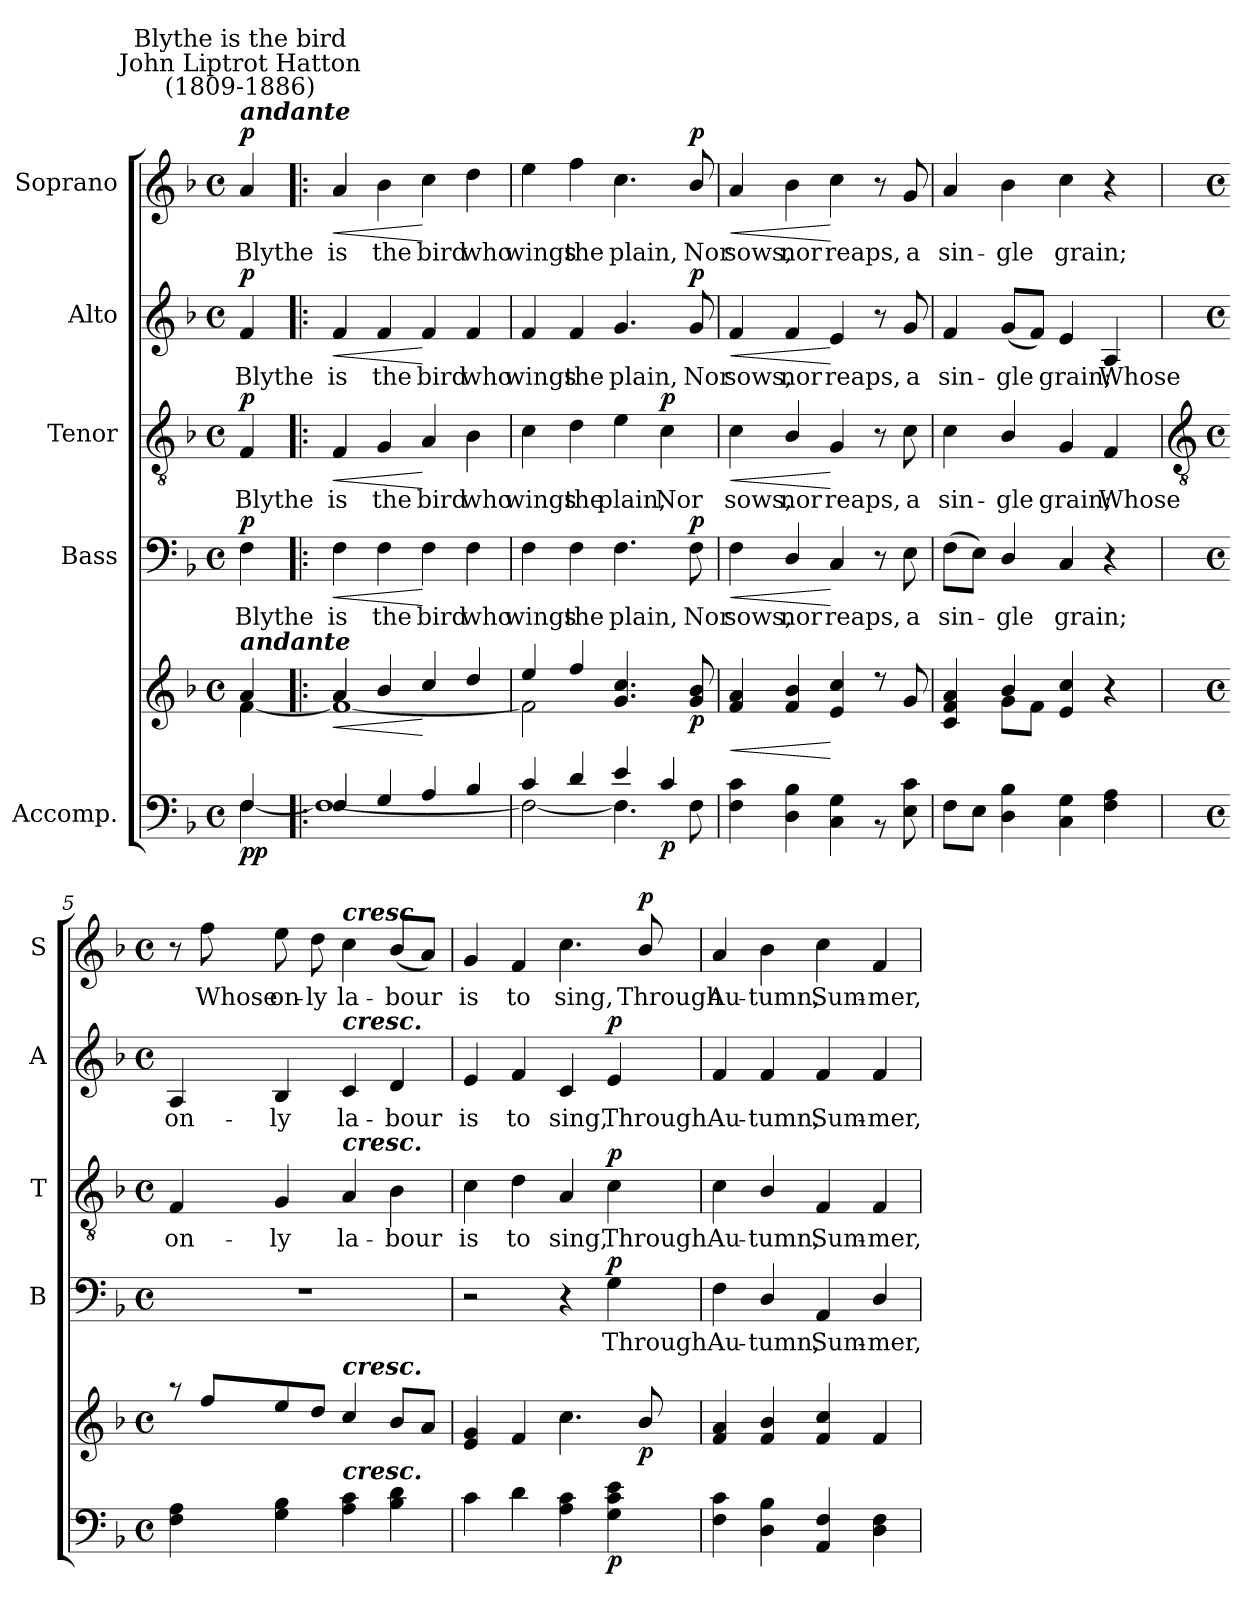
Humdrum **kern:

**kern	**kern	**dynam	**kern	**text	**dynam	**kern	**text	**dynam	**kern	**text	**dynam	**kern	**text	**dynam
*part5	*part5	*part5	*part4	*part4	*part4	*part3	*part3	*part3	*part2	*part2	*part2	*part1	*part1	*part1
*staff6	*staff5	*staff5/6	*staff4	*staff4	*staff4	*staff3	*staff3	*staff3	*staff2	*staff2	*staff2	*staff1	*staff1	*staff1
*I"Accomp.	*	*	*I"Bass	*	*	*I"Tenor	*	*	*I"Alto	*	*	*I"Soprano	*	*
*	*	*	*I'B	*	*	*I'T	*	*	*I'A	*	*	*I'S	*	*
*clefF4	*clefG2	*	*clefF4	*	*	*clefGv2	*	*	*clefG2	*	*	*clefG2	*	*
*k[b-]	*k[b-]	*	*k[b-]	*	*	*k[b-]	*	*	*k[b-]	*	*	*k[b-]	*	*
*F:	*F:	*	*F:	*	*	*F:	*	*	*F:	*	*	*F:	*	*
*M4/4	*M4/4	*	*M4/4	*	*	*M4/4	*	*	*M4/4	*	*	*M4/4	*	*
*met(c)	*met(c)	*	*met(c)	*	*	*met(c)	*	*	*met(c)	*	*	*met(c)	*	*
*MM104	*MM104	*	*MM104	*	*	*MM104	*	*	*MM104	*	*	*MM104	*	*
=	=	=	=	=	=	=	=	=	=	=	=	=	=	=
*^	*^	*	*	*	*	*	*	*	*	*	*	*	*	*
!	!	!	!	!	!	!	!	!	!	!	!	!	!	!LO:TX:a:Bi:t=andante	!	!
!	!	!	!	!	!	!	!	!	!	!	!	!	!	!LO:TX:a:cj:t=John Liptrot Hatton\n(1809-1886)	!	!
!	!	!	!	!	!	!	!	!	!	!	!	!	!	!LO:TX:a:cj:t=Blythe is the bird	!	!
!	!	!LO:TX:a:Bi:t=andante	!	!	!	!	!	!	!	!	!	!	!	!	!	!
!	!	!	!	!LO:DY:b=2	!	!LO:LY:b	!	!	!LO:LY:b	!	!	!LO:LY:b	!	!	!LO:LY:b	!
!	!	!	!	!LO:DY:n=1:b	!	!	!LO:DY:b	!	!	!LO:DY:b	!	!	!LO:DY:b	!	!	!LO:DY:b
4F/	[4F\	4a/	[4f\	p p	4F	Blythe	p	4F	Blythe	p	4f	Blythe	p	4a	Blythe	p
=1!|:	=1!|:	=1!|:	=1!|:	=1!|:	=1!|:	=1!|:	=1!|:	=1!|:	=1!|:	=1!|:	=1!|:	=1!|:	=1!|:	=1!|:	=1!|:	=1!|:
!	!	!	!	!LO:HP:b	!	!LO:LY:b	!LO:HP:b	!	!LO:LY:b	!LO:HP:b	!	!LO:LY:b	!LO:HP:b	!	!LO:LY:b	!LO:HP:b
4F/	1F\_	4a/	1f\_	<	4F	is	<	4F	is	<	4f	is	<	4a	is	<
!	!	!	!	!	!	!LO:LY:b	!	!	!LO:LY:b	!	!	!LO:LY:b	!	!	!LO:LY:b	!
4G/	.	4b-/	.	.	4F	the	.	4G	the	.	4f	the	.	4b-	the	.
!	!	!	!	!	!	!LO:LY:b	!	!	!LO:LY:b	!	!	!LO:LY:b	!	!	!LO:LY:b	!
4A/	.	4cc/	.	[	4F	bird	[	4A	bird	[	4f	bird	[	4cc	bird	[
!	!	!	!	!	!	!LO:LY:b	!	!	!LO:LY:b	!	!	!LO:LY:b	!	!	!LO:LY:b	!
4B-/	.	4dd/	.	.	4F	who	.	4B-	who	.	4f	who	.	4dd	who	.
=2	=2	=2	=2	=2	=2	=2	=2	=2	=2	=2	=2	=2	=2	=2	=2	=2
!	!	!	!	!	!	!LO:LY:b	!	!	!LO:LY:b	!	!	!LO:LY:b	!	!	!LO:LY:b	!
4c/	2F\_	4ee/	2f\]	.	4F	wings	.	4c	wings	.	4f	wings	.	4ee	wings	.
!	!	!	!	!	!	!LO:LY:b	!	!	!LO:LY:b	!	!	!LO:LY:b	!	!	!LO:LY:b	!
4d/	.	4ff/	.	.	4F	the	.	4d	the	.	4f	the	.	4ff	the	.
!	!	!	!	!	!	!LO:LY:b	!	!	!LO:LY:b	!	!	!LO:LY:b	!	!	!LO:LY:b	!
4e/	4.F\]	4.g/ 4.cc/	2ryy	.	4.F	plain,	.	4e	plain,	.	4.g	plain,	.	4.cc\	plain,	.
!	!	!	!	!LO:DY:b=2	!	!	!	!	!LO:LY:b	!LO:DY:b	!	!	!	!	!	!
4c/	.	.	.	p	.	.	.	4c\	Nor	p	.	.	.	.	.	.
!	!	!	!	!LO:DY:b	!	!LO:LY:b	!LO:DY:b	!	!	!	!	!LO:LY:b	!LO:DY:b	!	!LO:LY:b	!LO:DY:b
.	8F\	8g/ 8b-/	.	p	8F	Nor	p	.	.	.	8g	Nor	p	8b-/	Nor	p
=3	=3	=3	=3	=3	=3	=3	=3	=3	=3	=3	=3	=3	=3	=3	=3	=3
!	!	!	!	!LO:HP:b	!	!LO:LY:b	!LO:HP:b	!	!LO:LY:b	!LO:HP:b	!	!LO:LY:b	!LO:HP:b	!	!LO:LY:b	!LO:HP:b
1ryy	4F\ 4c\	4f/ 4a/	1ryy	<	4F	sows,	<	4c\	sows,	<	4f	sows,	<	4a	sows,	<
!	!	!	!	!	!	!LO:LY:b	!	!	!LO:LY:b	!	!	!LO:LY:b	!	!	!LO:LY:b	!
.	4D\ 4B-\	4f/ 4b-/	.	.	4D/	nor	.	4B-/	nor	.	4f	nor	.	4b-	nor	.
!	!	!	!	!	!	!LO:LY:b	!	!	!LO:LY:b	!	!	!LO:LY:b	!	!	!LO:LY:b	!
.	4C\ 4G\	4e/ 4cc/	.	[	4C	reaps,	[	4G	reaps,	[	4e	reaps,	[	4cc\	reaps,	[
.	8r	8r	.	.	8r	.	.	8r	.	.	8r	.	.	8r	.	.
!	!	!	!	!	!	!LO:LY:b	!	!	!LO:LY:b	!	!	!LO:LY:b	!	!	!LO:LY:b	!
.	8E\ 8c\	8g/	.	.	8E	a	.	8c\	a	.	8g	a	.	8g	a	.
=4	=4	=4	=4	=4	=4	=4	=4	=4	=4	=4	=4	=4	=4	=4	=4	=4
!	!	!	!	!	!	!LO:LY:b	!	!	!LO:LY:b	!	!	!LO:LY:b	!	!	!LO:LY:b	!
2.ryy	8F\L	4c/ 4f/ 4a/	4ryy	.	(>8FL	sin-	.	4c\	sin-	.	4f	sin-	.	4a	sin-	.
.	8E\J	.	.	.	8EJ)	.	.	.	.	.	.	.	.	.	.	.
!	!	!	!	!	!	!LO:LY:b	!	!	!LO:LY:b	!	!	!LO:LY:b	!	!	!LO:LY:b	!
.	4D\ 4B-\	4b-/	8g\L	.	4D/	gle	.	4B-/	-gle	.	(<8gL	-gle	.	4b-	-gle	.
.	.	.	8f\J	.	.	.	.	.	.	.	8fJ)	.	.	.	.	.
!	!	!	!	!	!	!LO:LY:b	!	!	!LO:LY:b	!	!	!LO:LY:b	!	!	!LO:LY:b	!
.	4C\ 4G\	4e/ 4cc/	2ryy	.	4C	grain;	.	4G	grain;	.	4e	grain;	.	4cc	grain;	.
!	!	!	!	!	!	!	!	!	!LO:LY:b	!	!	!LO:LY:b	!	!	!	!
4ryy	4F\ 4A\	4r	.	.	4r	.	.	4F	Whose	.	4A	Whose	.	4r	.	.
*v	*v	*	*	*	*	*	*	*	*	*	*	*	*	*	*	*
!!LO:LB:g=z
=5	=5	=5	=5	=5	=5	=5	=5	=5	=5	=5	=5	=5	=5	=5	=5
*	*	*	*	*	*	*	*clefGv2	*	*	*	*	*	*	*	*
*M4/4	*M4/4	*	*	*M4/4	*	*	*M4/4	*	*	*M4/4	*	*	*M4/4	*	*
*met(c)	*met(c)	*	*	*met(c)	*	*	*met(c)	*	*	*met(c)	*	*	*met(c)	*	*
*^	*	*	*	*	*	*	*	*	*	*	*	*	*	*	*
!	!	!	!	!	!	!	!	!	!LO:LY:b	!	!	!LO:LY:b	!	!	!	!
*v	*v	*	*	*	*	*	*	*	*	*	*	*	*	*	*	*
4F 4A	8r	1ryy	.	1r	.	.	4F	on-	.	4A	on-	.	8r	.	.
!	!	!	!	!	!	!	!	!	!	!	!	!	!	!LO:LY:b	!
.	8ffL	.	.	.	.	.	.	.	.	.	.	.	8ff	Whose	.
!	!	!	!	!	!	!	!	!LO:LY:b	!	!	!LO:LY:b	!	!	!LO:LY:b	!
4G 4B-	8ee	.	.	.	.	.	4G	-ly	.	4B-	-ly	.	8ee	on-	.
!	!	!	!	!	!	!	!	!	!	!	!	!	!	!LO:LY:b	!
.	8ddJ	.	.	.	.	.	.	.	.	.	.	.	8dd	-ly	.
!	!	!	!	!	!	!	!	!	!	!	!	!	!LO:TX:a:Bi:t=cresc.	!	!
!	!	!	!	!	!	!	!	!	!	!LO:TX:a:Bi:t=cresc.	!	!	!	!	!
!	!	!	!	!	!	!	!LO:TX:a:Bi:t=cresc.	!	!	!	!	!	!	!	!
!	!LO:TX:a:Bi:t=cresc.	!	!	!	!	!	!	!	!	!	!	!	!	!	!
!LO:TX:a:Bi:t=cresc.	!	!	!	!	!	!	!	!	!	!	!	!	!	!	!
!	!	!	!	!	!	!	!	!LO:LY:b	!	!	!LO:LY:b	!	!	!LO:LY:b	!
4A 4c	4cc/	.	.	.	.	.	4A	la-	.	4c	la-	.	4cc\	la-	.
!	!	!	!	!	!	!	!	!LO:LY:b	!	!	!LO:LY:b	!	!	!LO:LY:b	!
4B- 4d	8b-L	.	.	.	.	.	4B-	-bour	.	4d	-bour	.	(<8b-L	-bour	.
.	8aJ	.	.	.	.	.	.	.	.	.	.	.	8aJ)	.	.
=6	=6	=6	=6	=6	=6	=6	=6	=6	=6	=6	=6	=6	=6	=6	=6
!	!	!	!	!	!	!	!	!LO:LY:b	!	!	!LO:LY:b	!	!	!LO:LY:b	!
4c	4e 4g	1ryy	.	2r	.	.	4c	is	.	4e	is	.	4g	is	.
!	!	!	!	!	!	!	!	!LO:LY:b	!	!	!LO:LY:b	!	!	!LO:LY:b	!
4d	4f	.	.	.	.	.	4d	to	.	4f	to	.	4f	to	.
!	!	!	!	!	!	!	!	!LO:LY:b	!	!	!LO:LY:b	!	!	!LO:LY:b	!
4A 4c	4.cc\	.	.	4r	.	.	4A	sing,	.	4c	sing,	.	4.cc\	sing,	.
!	!	!	!LO:DY:b=2	!	!LO:LY:b	!LO:DY:b	!	!LO:LY:b	!LO:DY:b	!	!LO:LY:b	!LO:DY:b	!	!	!
4G 4c 4e	.	.	p	4G	Through	p	4c\	Through	p	4e	Through	p	.	.	.
!	!	!	!LO:DY:b	!	!	!	!	!	!	!	!	!	!	!LO:LY:b	!LO:DY:b
.	8b-/	.	p	.	.	.	.	.	.	.	.	.	8b-/	Through	p
=7	=7	=7	=7	=7	=7	=7	=7	=7	=7	=7	=7	=7	=7	=7	=7
!	!	!	!	!	!LO:LY:b	!	!	!LO:LY:b	!	!	!LO:LY:b	!	!	!LO:LY:b	!
4F 4c	4f 4a	1ryy	.	4F	Au-	.	4c\	Au-	.	4f	Au-	.	4a	Au-	.
!	!	!	!	!	!LO:LY:b	!	!	!LO:LY:b	!	!	!LO:LY:b	!	!	!LO:LY:b	!
4D 4B-	4f 4b-	.	.	4D/	-tumn,	.	4B-/	-tumn,	.	4f	-tumn,	.	4b-	-tumn,	.
!	!	!	!	!	!LO:LY:b	!	!	!LO:LY:b	!	!	!LO:LY:b	!	!	!LO:LY:b	!
4AA 4F	4f/ 4cc/	.	.	4AA	Sum-	.	4F	Sum-	.	4f	Sum-	.	4cc\	Sum-	.
!	!	!	!	!	!LO:LY:b	!	!	!LO:LY:b	!	!	!LO:LY:b	!	!	!LO:LY:b	!
4D 4F	4f	.	.	4D/	-mer,	.	4F	-mer,	.	4f	-mer,	.	4f	-mer,	.
*	*v	*v	*	*	*	*	*	*	*	*	*	*	*	*	*
=	=	=	=	=	=	=	=	=	=	=	=	=	=	=
*-	*-	*-	*-	*-	*-	*-	*-	*-	*-	*-	*-	*-	*-	*-
